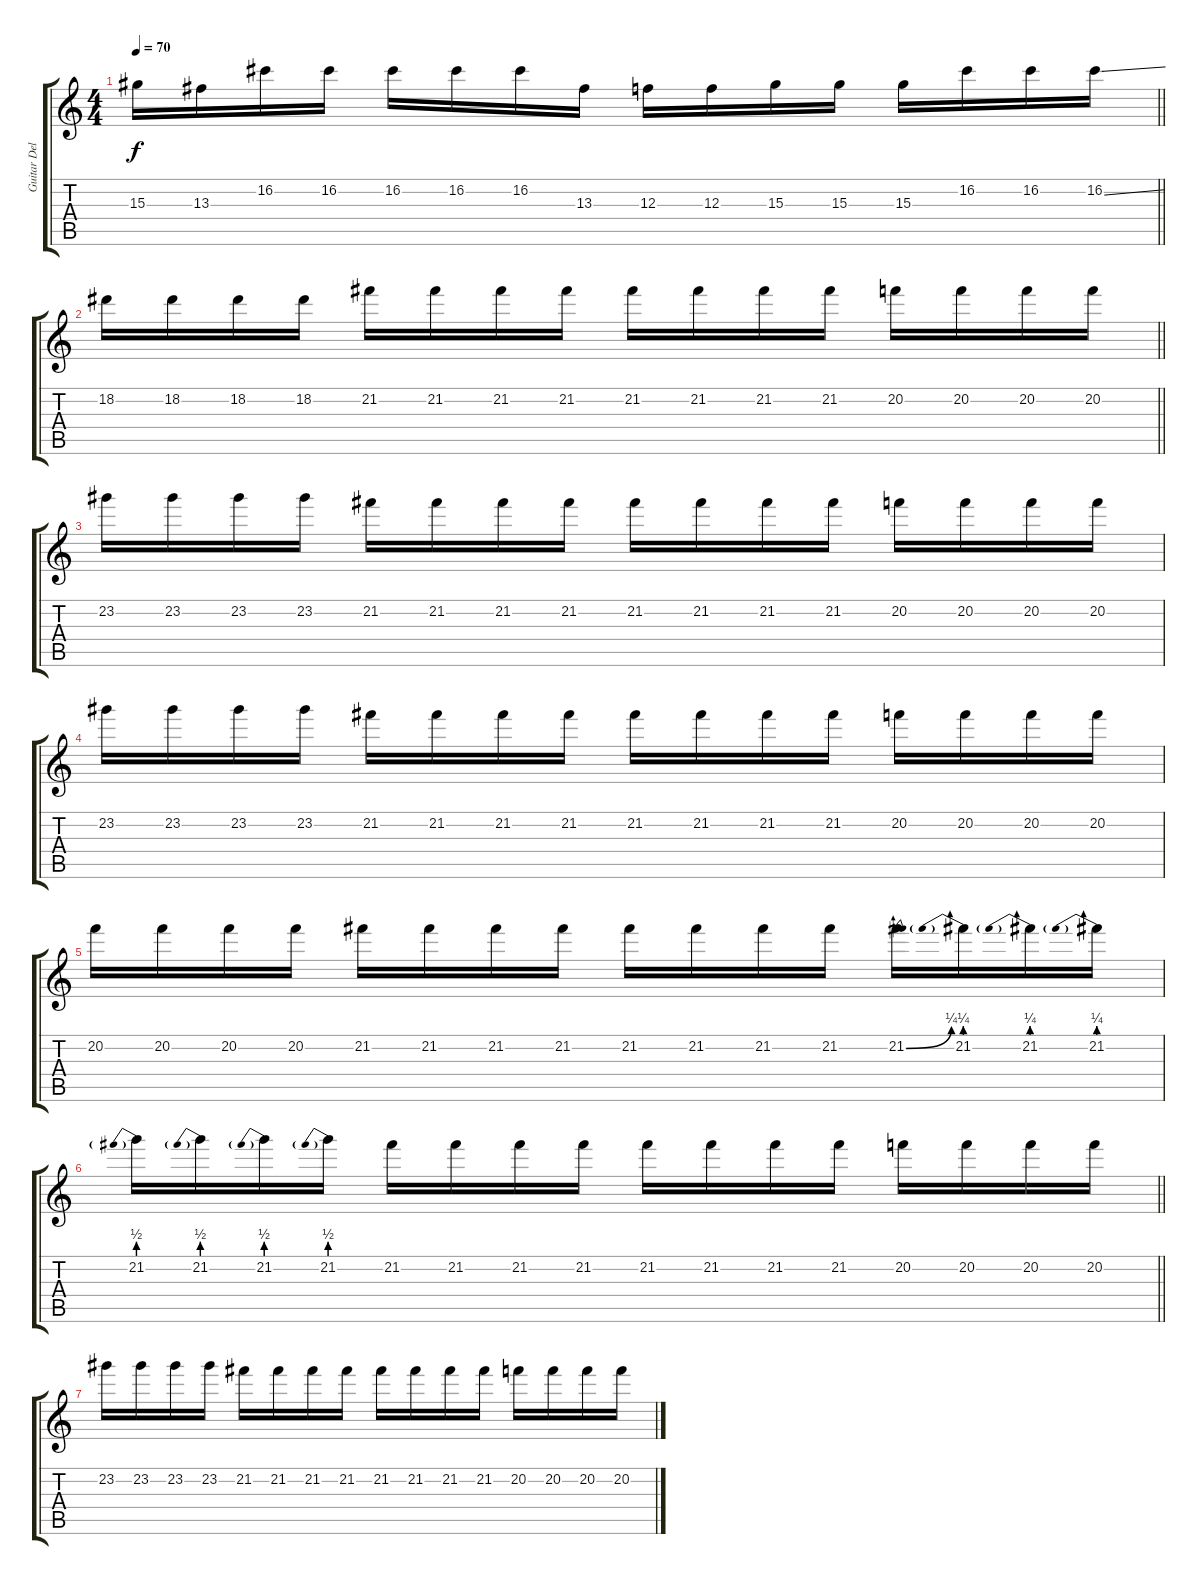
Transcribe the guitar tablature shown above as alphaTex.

\track ("Guitar Delay 2" "Guitar Del") {instrument distortionguitar}
\staff {score tabs}
\tuning (D4 A3 F3 C3 G2 C2) {hide}
\ts (4 4)
\tempo 70
\clef g2
\barLineRight lightlight
\ks c
15.3.16{dy f} 13.3.16 16.2.16 16.2.16 16.2.16 16.2.16 16.2.16 13.3.16 12.3.16 12.3.16 15.3.16 15.3.16 15.3.16 16.2.16 16.2.16 16.2{ss}.16 |
\section ("" "")
\barLineRight lightlight
18.2.16 18.2.16 18.2.16 18.2.16 21.2.16 21.2.16 21.2.16 21.2.16 21.2.16 21.2.16 21.2.16 21.2.16 20.2.16 20.2.16 20.2.16 20.2.16 |
23.2.16 23.2.16 23.2.16 23.2.16 21.2.16 21.2.16 21.2.16 21.2.16 21.2.16 21.2.16 21.2.16 21.2.16 20.2.16 20.2.16 20.2.16 20.2.16 |
23.2.16 23.2.16 23.2.16 23.2.16 21.2.16 21.2.16 21.2.16 21.2.16 21.2.16 21.2.16 21.2.16 21.2.16 20.2.16 20.2.16 20.2.16 20.2.16 |
20.2.16 20.2.16 20.2.16 20.2.16 21.2.16 21.2.16 21.2.16 21.2.16 21.2.16 21.2.16 21.2.16 21.2.16 21.2{be (bend 0 0 60 1)}.16 21.2{be (prebend 0 1 60 1)}.16 21.2{be (prebend 0 1 60 1)}.16 21.2{be (prebend 0 1 60 1)}.16 |
\barLineRight lightlight
21.2{be (prebend 0 2 60 2)}.16 21.2{be (prebend 0 2 60 2)}.16 21.2{be (prebend 0 2 60 2)}.16 21.2{be (prebend 0 2 60 2)}.16 21.2.16 21.2.16 21.2.16 21.2.16 21.2.16 21.2.16 21.2.16 21.2.16 20.2.16 20.2.16 20.2.16 20.2.16 |
23.2.16 23.2.16 23.2.16 23.2.16 21.2.16 21.2.16 21.2.16 21.2.16 21.2.16 21.2.16 21.2.16 21.2.16 20.2.16 20.2.16 20.2.16 20.2.16
